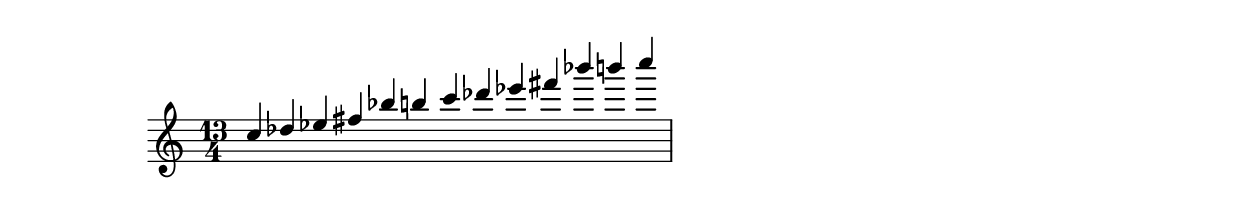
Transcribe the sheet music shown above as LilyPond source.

\version "2.18.2" \score { \new Staff << \new Voice { \set midiInstrument = #"piano" \voiceOne
 \key c \major \time 13/4
\override Voice.TextScript.font-size = #-4
 { c'' des'' ees'' fis'' bes'' b'' c''' des''' ees''' fis''' bes''' b''' c''''  } 
 } >> \layout { } \midi { \context { \Staff \remove "Staff_performer" }
\context { \Voice \consists "Staff_performer" } \tempo 2 = 60 } }
\paper{oddHeaderMarkup = ##f oddFooterMarkup = ##f}
